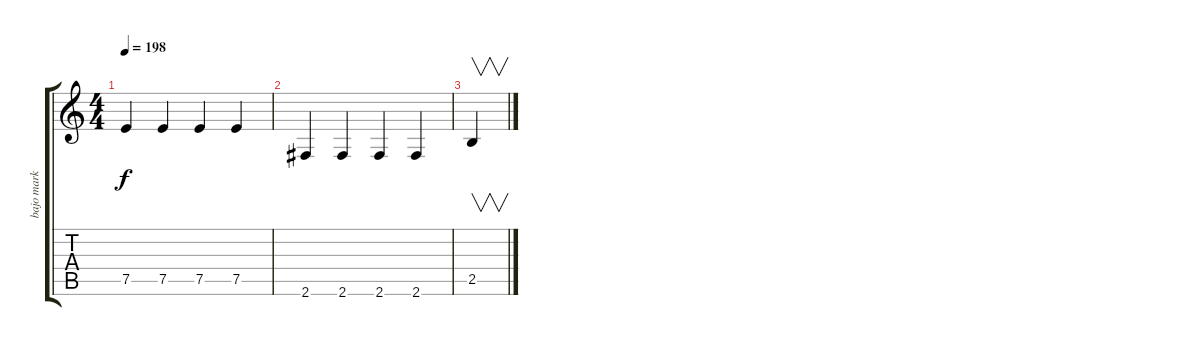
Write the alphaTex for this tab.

\track ("bajo mark" "bajo mark") {instrument electricbasspick}
\staff {score tabs}
\tuning (E4 B3 G3 D3 A2 E2) {hide}
\ts (4 4)
\tempo 198
\clef g2
\ks c
7.5.4{dy f} 7.5.4 7.5.4 7.5.4 |
2.6.4 2.6.4 2.6.4 2.6.4 |
2.5.4{v}
